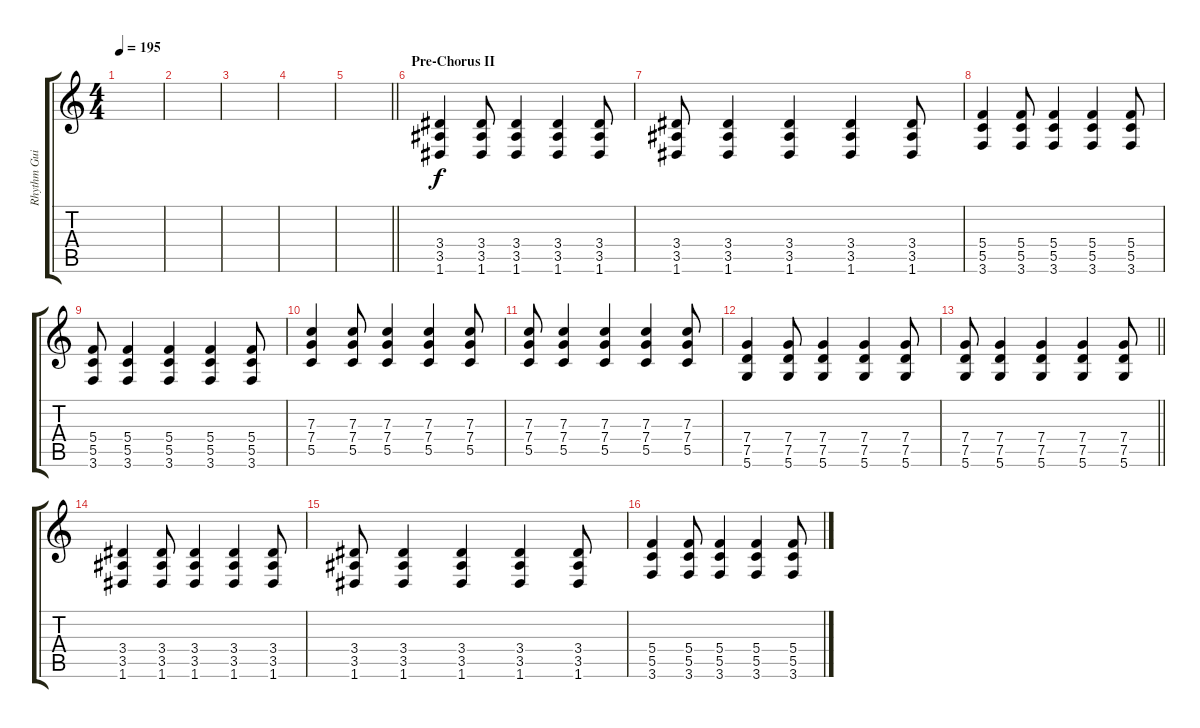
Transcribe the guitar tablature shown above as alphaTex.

\track ("Rhythm Guitar" "Rhythm Gui") {instrument overdrivenguitar}
\staff {score tabs}
\tuning (D4 A3 F3 C3 G2 D2) {hide}
\ts (4 4)
\tempo 195
\clef g2
\ks c
|
|
|
|
\barLineRight lightlight
|
\section ("" "Pre-Chorus II")
(3.4 3.5 1.6).4 (3.4 3.5 1.6).8 (3.4 3.5 1.6).4 (3.4 3.5 1.6).4 (3.4 3.5 1.6).8 |
(3.4 3.5 1.6).8 (3.4 3.5 1.6).4 (3.4 3.5 1.6).4 (3.4 3.5 1.6).4 (3.4 3.5 1.6).8 |
(5.4 5.5 3.6).4 (5.4 5.5 3.6).8 (5.4 5.5 3.6).4 (5.4 5.5 3.6).4 (5.4 5.5 3.6).8 |
(5.4 5.5 3.6).8 (5.4 5.5 3.6).4 (5.4 5.5 3.6).4 (5.4 5.5 3.6).4 (5.4 5.5 3.6).8 |
(7.3 7.4 5.5).4 (7.3 7.4 5.5).8 (7.3 7.4 5.5).4 (7.3 7.4 5.5).4 (7.3 7.4 5.5).8 |
(7.3 7.4 5.5).8 (7.3 7.4 5.5).4 (7.3 7.4 5.5).4 (7.3 7.4 5.5).4 (7.3 7.4 5.5).8 |
(7.4 7.5 5.6).4 (7.4 7.5 5.6).8 (7.4 7.5 5.6).4 (7.4 7.5 5.6).4 (7.4 7.5 5.6).8 |
\barLineRight lightlight
(7.4 7.5 5.6).8 (7.4 7.5 5.6).4 (7.4 7.5 5.6).4 (7.4 7.5 5.6).4 (7.4 7.5 5.6).8 |
\section ("" "")
(3.4 3.5 1.6).4 (3.4 3.5 1.6).8 (3.4 3.5 1.6).4 (3.4 3.5 1.6).4 (3.4 3.5 1.6).8 |
(3.4 3.5 1.6).8 (3.4 3.5 1.6).4 (3.4 3.5 1.6).4 (3.4 3.5 1.6).4 (3.4 3.5 1.6).8 |
(5.4 5.5 3.6).4 (5.4 5.5 3.6).8 (5.4 5.5 3.6).4 (5.4 5.5 3.6).4 (5.4 5.5 3.6).8
